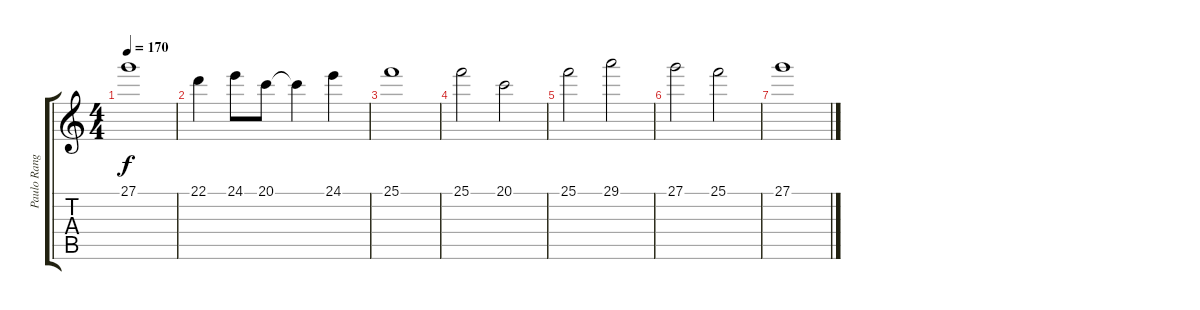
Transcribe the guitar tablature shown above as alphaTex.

\track ("Paulo Rangel" "Paulo Rang") {instrument stringensemble1}
\staff {score tabs}
\tuning (E4 B3 G3 D3 A2 E2) {hide}
\ts (4 4)
\tempo 170
\clef g2
\ks c
27.1.1{dy f} |
22.1.4 24.1.8 20.1.8 20.1{t}.4 24.1.4 |
25.1.1 |
25.1.2 20.1.2 |
25.1.2 29.1.2 |
27.1.2 25.1.2 |
27.1.1
